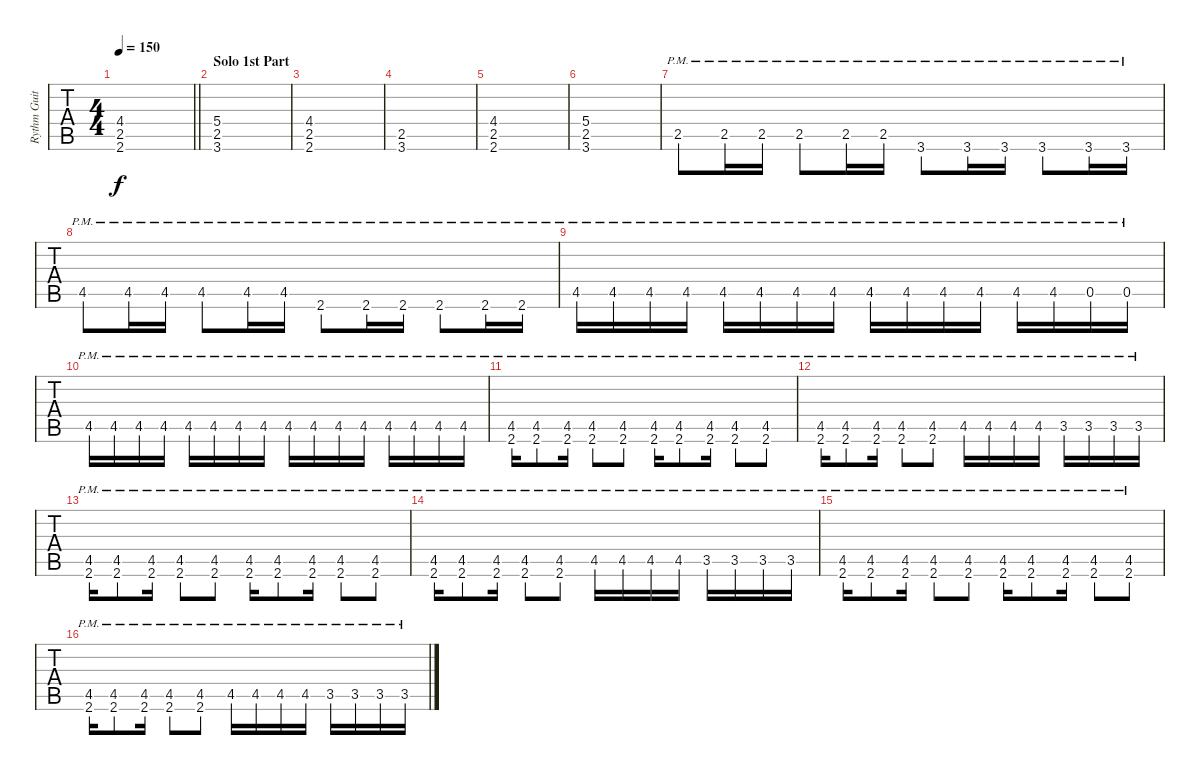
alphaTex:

\track ("Rythm Guitar (Jose A. Garrido)" "Rythm Guit") {instrument distortionguitar}
\staff {tabs}
\tuning (Eb4 Bb3 Gb3 Db3 Ab2 Eb2) {hide}
\ts (4 4)
\tempo 150
\clef g2
\barLineRight lightlight
\ks c
(4.4 2.5 2.6).1{dy f} |
\section ("" "Solo 1st Part")
(5.4 2.5 3.6).1 |
(4.4 2.5 2.6).1 |
(2.5 3.6).1 |
(4.4 2.5 2.6).1 |
(5.4 2.5 3.6).1 |
2.5{pm}.8 2.5{pm}.16 2.5{pm}.16 2.5{pm}.8 2.5{pm}.16 2.5{pm}.16 3.6{pm}.8 3.6{pm}.16 3.6{pm}.16 3.6{pm}.8 3.6{pm}.16 3.6{pm}.16 |
4.5{pm}.8 4.5{pm}.16 4.5{pm}.16 4.5{pm}.8 4.5{pm}.16 4.5{pm}.16 2.6{pm}.8 2.6{pm}.16 2.6{pm}.16 2.6{pm}.8 2.6{pm}.16 2.6{pm}.16 |
4.5{pm}.16 4.5{pm}.16 4.5{pm}.16 4.5{pm}.16 4.5{pm}.16 4.5{pm}.16 4.5{pm}.16 4.5{pm}.16 4.5{pm}.16 4.5{pm}.16 4.5{pm}.16 4.5{pm}.16 4.5{pm}.16 4.5{pm}.16 0.5{pm}.16 0.5{pm}.16 |
4.5{pm}.16 4.5{pm}.16 4.5{pm}.16 4.5{pm}.16 4.5{pm}.16 4.5{pm}.16 4.5{pm}.16 4.5{pm}.16 4.5{pm}.16 4.5{pm}.16 4.5{pm}.16 4.5{pm}.16 4.5{pm}.16 4.5{pm}.16 4.5{pm}.16 4.5{pm}.16 |
(4.5{pm} 2.6{pm}).16 (4.5{pm} 2.6{pm}).8 (4.5{pm} 2.6{pm}).16 (4.5{pm} 2.6{pm}).8 (4.5{pm} 2.6{pm}).8 (4.5{pm} 2.6{pm}).16 (4.5{pm} 2.6{pm}).8 (4.5{pm} 2.6{pm}).16 (4.5{pm} 2.6{pm}).8 (4.5{pm} 2.6{pm}).8 |
(4.5{pm} 2.6{pm}).16 (4.5{pm} 2.6{pm}).8 (4.5{pm} 2.6{pm}).16 (4.5{pm} 2.6{pm}).8 (4.5{pm} 2.6{pm}).8 4.5{pm}.16 4.5{pm}.16 4.5{pm}.16 4.5{pm}.16 3.5{pm}.16 3.5{pm}.16 3.5{pm}.16 3.5{pm}.16 |
(4.5{pm} 2.6{pm}).16 (4.5{pm} 2.6{pm}).8 (4.5{pm} 2.6{pm}).16 (4.5{pm} 2.6{pm}).8 (4.5{pm} 2.6{pm}).8 (4.5{pm} 2.6{pm}).16 (4.5{pm} 2.6{pm}).8 (4.5{pm} 2.6{pm}).16 (4.5{pm} 2.6{pm}).8 (4.5{pm} 2.6{pm}).8 |
(4.5{pm} 2.6{pm}).16 (4.5{pm} 2.6{pm}).8 (4.5{pm} 2.6{pm}).16 (4.5{pm} 2.6{pm}).8 (4.5{pm} 2.6{pm}).8 4.5{pm}.16 4.5{pm}.16 4.5{pm}.16 4.5{pm}.16 3.5{pm}.16 3.5{pm}.16 3.5{pm}.16 3.5{pm}.16 |
(4.5{pm} 2.6{pm}).16 (4.5{pm} 2.6{pm}).8 (4.5{pm} 2.6{pm}).16 (4.5{pm} 2.6{pm}).8 (4.5{pm} 2.6{pm}).8 (4.5{pm} 2.6{pm}).16 (4.5{pm} 2.6{pm}).8 (4.5{pm} 2.6{pm}).16 (4.5{pm} 2.6{pm}).8 (4.5{pm} 2.6{pm}).8 |
(4.5{pm} 2.6{pm}).16 (4.5{pm} 2.6{pm}).8 (4.5{pm} 2.6{pm}).16 (4.5{pm} 2.6{pm}).8 (4.5{pm} 2.6{pm}).8 4.5{pm}.16 4.5{pm}.16 4.5{pm}.16 4.5{pm}.16 3.5{pm}.16 3.5{pm}.16 3.5{pm}.16 3.5{pm}.16
